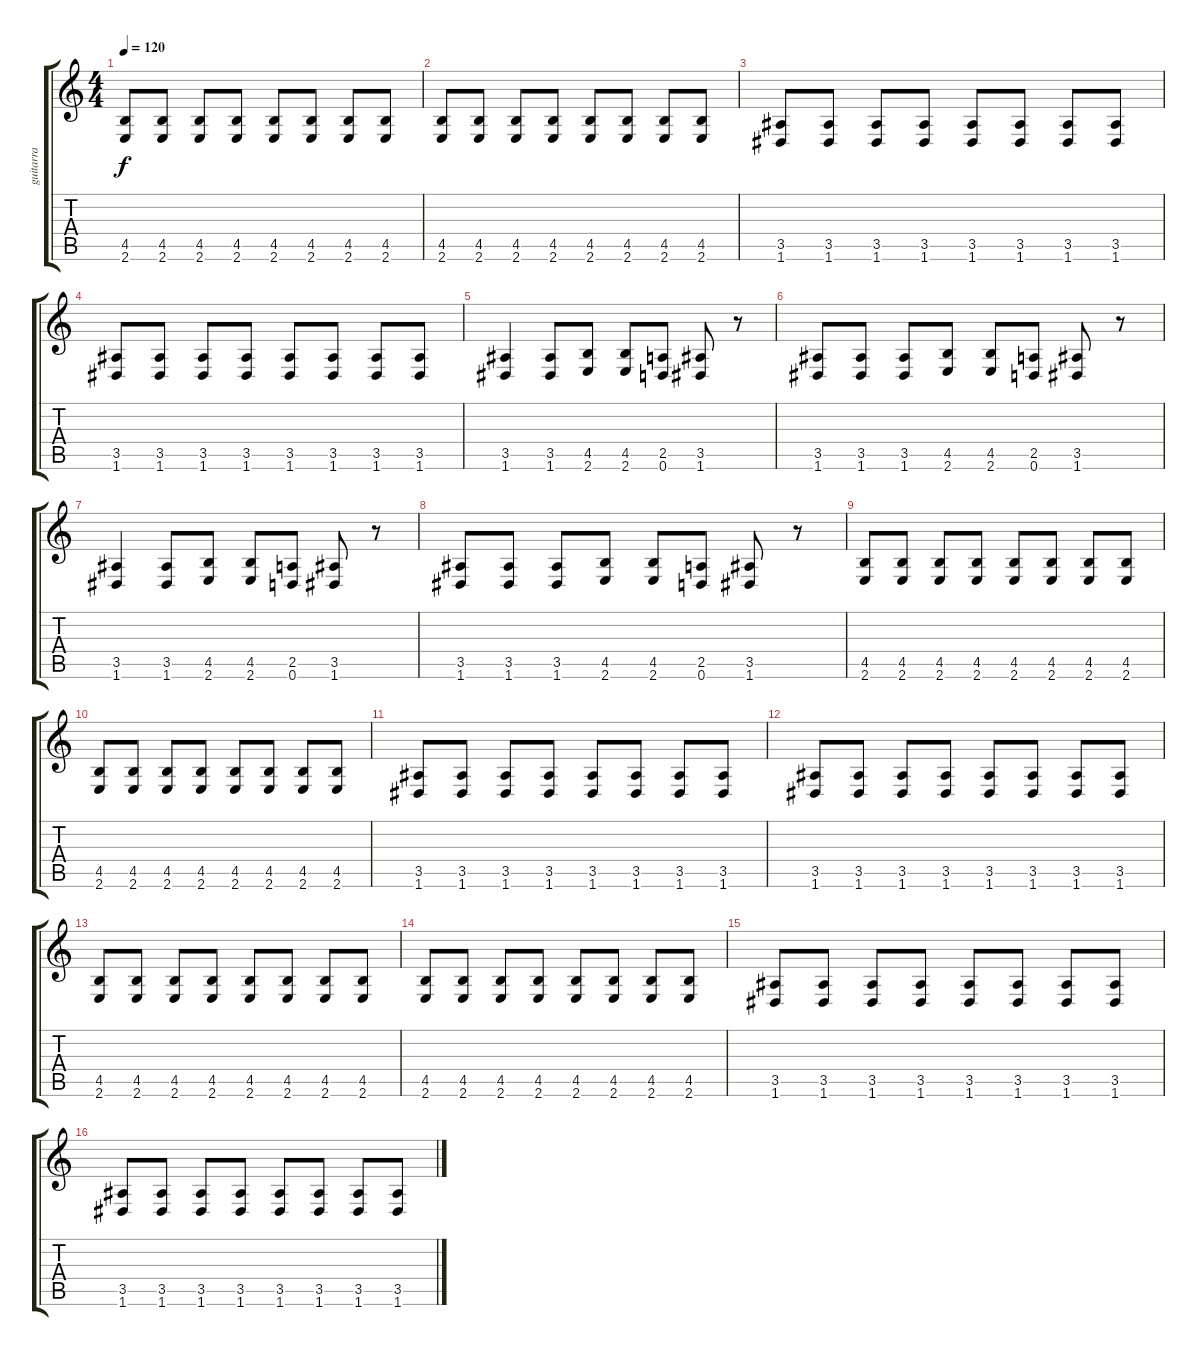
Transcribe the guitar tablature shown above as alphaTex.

\track ("guitarra" "guitarra") {instrument distortionguitar}
\staff {score tabs}
\tuning (D4 A3 F3 C3 G2 D2) {hide}
\ts (4 4)
\tempo 120
\clef g2
\ks c
(4.5 2.6).8{dy f} (4.5 2.6).8 (4.5 2.6).8 (4.5 2.6).8 (4.5 2.6).8 (4.5 2.6).8 (4.5 2.6).8 (4.5 2.6).8 |
(4.5 2.6).8 (4.5 2.6).8 (4.5 2.6).8 (4.5 2.6).8 (4.5 2.6).8 (4.5 2.6).8 (4.5 2.6).8 (4.5 2.6).8 |
(3.5 1.6).8 (3.5 1.6).8 (3.5 1.6).8 (3.5 1.6).8 (3.5 1.6).8 (3.5 1.6).8 (3.5 1.6).8 (3.5 1.6).8 |
(3.5 1.6).8 (3.5 1.6).8 (3.5 1.6).8 (3.5 1.6).8 (3.5 1.6).8 (3.5 1.6).8 (3.5 1.6).8 (3.5 1.6).8 |
(3.5 1.6).4 (3.5 1.6).8 (4.5 2.6).8 (4.5 2.6).8 (2.5 0.6).8 (3.5 1.6).8 r.8 |
(3.5 1.6).8 (3.5 1.6).8 (3.5 1.6).8 (4.5 2.6).8 (4.5 2.6).8 (2.5 0.6).8 (3.5 1.6).8 r.8 |
(3.5 1.6).4 (3.5 1.6).8 (4.5 2.6).8 (4.5 2.6).8 (2.5 0.6).8 (3.5 1.6).8 r.8 |
(3.5 1.6).8 (3.5 1.6).8 (3.5 1.6).8 (4.5 2.6).8 (4.5 2.6).8 (2.5 0.6).8 (3.5 1.6).8 r.8 |
(4.5 2.6).8 (4.5 2.6).8 (4.5 2.6).8 (4.5 2.6).8 (4.5 2.6).8 (4.5 2.6).8 (4.5 2.6).8 (4.5 2.6).8 |
(4.5 2.6).8 (4.5 2.6).8 (4.5 2.6).8 (4.5 2.6).8 (4.5 2.6).8 (4.5 2.6).8 (4.5 2.6).8 (4.5 2.6).8 |
(3.5 1.6).8 (3.5 1.6).8 (3.5 1.6).8 (3.5 1.6).8 (3.5 1.6).8 (3.5 1.6).8 (3.5 1.6).8 (3.5 1.6).8 |
(3.5 1.6).8 (3.5 1.6).8 (3.5 1.6).8 (3.5 1.6).8 (3.5 1.6).8 (3.5 1.6).8 (3.5 1.6).8 (3.5 1.6).8 |
(4.5 2.6).8 (4.5 2.6).8 (4.5 2.6).8 (4.5 2.6).8 (4.5 2.6).8 (4.5 2.6).8 (4.5 2.6).8 (4.5 2.6).8 |
(4.5 2.6).8 (4.5 2.6).8 (4.5 2.6).8 (4.5 2.6).8 (4.5 2.6).8 (4.5 2.6).8 (4.5 2.6).8 (4.5 2.6).8 |
(3.5 1.6).8 (3.5 1.6).8 (3.5 1.6).8 (3.5 1.6).8 (3.5 1.6).8 (3.5 1.6).8 (3.5 1.6).8 (3.5 1.6).8 |
(3.5 1.6).8 (3.5 1.6).8 (3.5 1.6).8 (3.5 1.6).8 (3.5 1.6).8 (3.5 1.6).8 (3.5 1.6).8 (3.5 1.6).8
